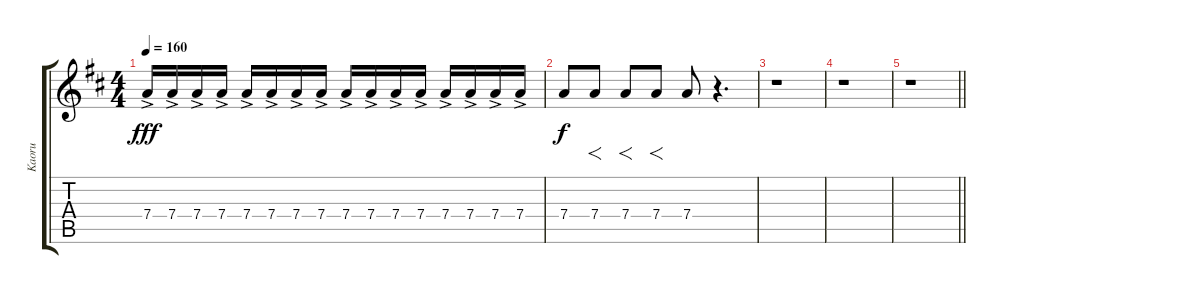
\track ("Kaoru" "Kaoru") {instrument distortionguitar}
\staff {score tabs}
\tuning (E4 B3 G3 D3 A2 E2) {hide}
\ts (4 4)
\tempo 160
\clef g2
\ks d
7.4{ac}.16{dy fff balance 0} 7.4{ac}.16{balance 8} 7.4{ac}.16{balance 16} 7.4{ac}.16{balance 8} 7.4{ac}.16{balance 0} 7.4{ac}.16{balance 8} 7.4{ac}.16{balance 16} 7.4{ac}.16{balance 8} 7.4{ac}.16{balance 0} 7.4{ac}.16{balance 8} 7.4{ac}.16{balance 8} 7.4{ac}.16{balance 8} 7.4{ac}.16{balance 0} 7.4{ac}.16{balance 8} 7.4{ac}.16{balance 16} 7.4{ac}.16{balance 8} |
7.4.8{dy f balance 0} 7.4.8{f volume 6 balance 16} 7.4.8{f volume 6 balance 0} 7.4.8{f balance 16} 7.4.8{volume 1 balance 16} r.4{d} |
r.1 |
r.1 |
\barLineRight lightlight
r.1
